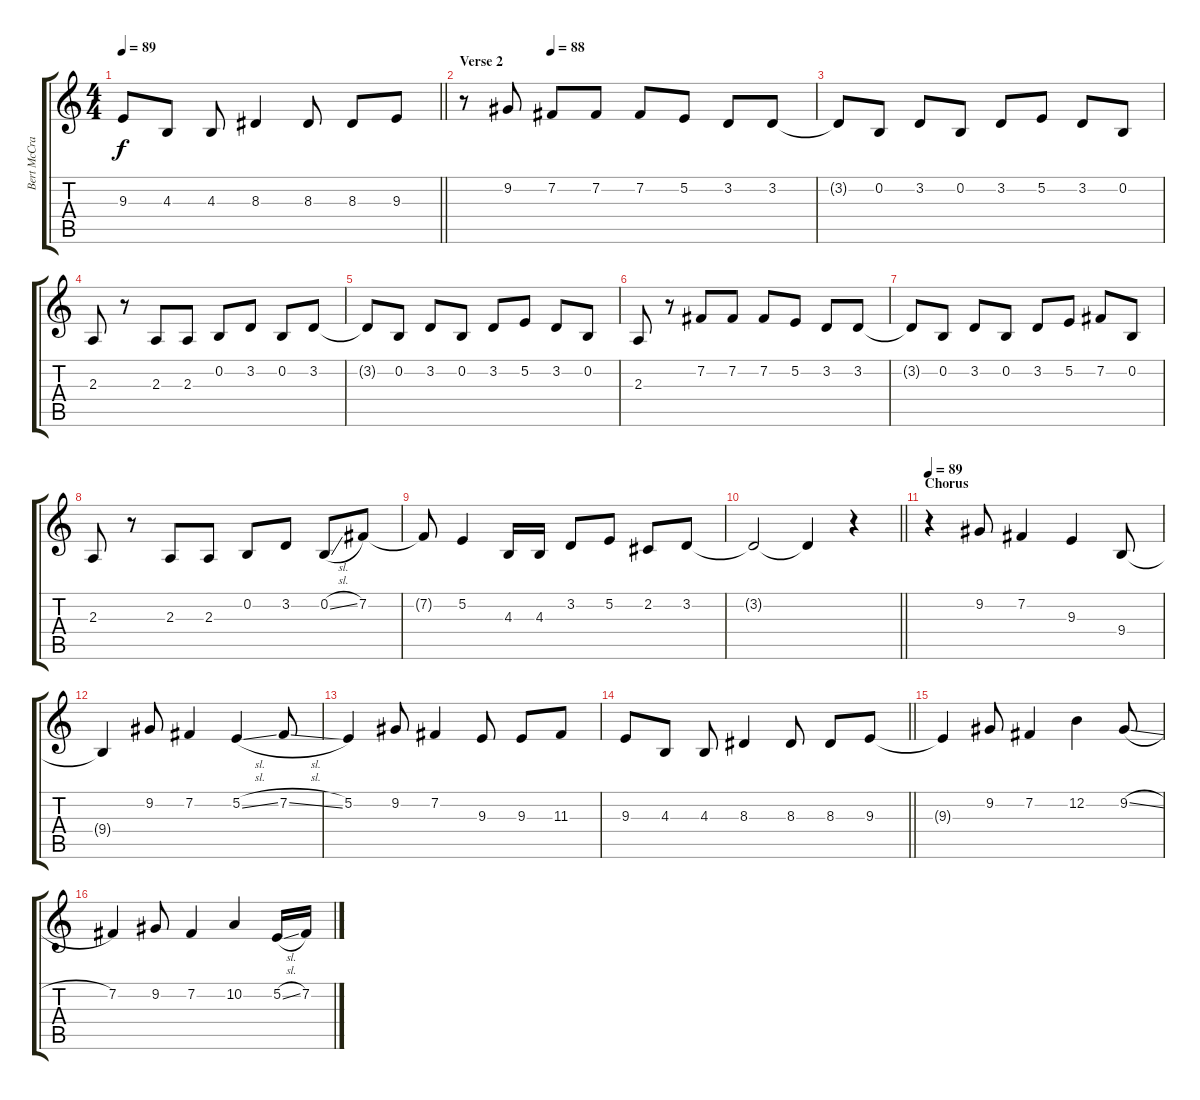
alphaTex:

\track ("Bert McCracken" "Bert McCra") {instrument oboe}
\staff {score tabs}
\tuning (E4 B3 G3 D3 A2 E2) {hide}
\ts (4 4)
\tempo 89
\clef g2
\barLineRight lightlight
\ks c
9.3.8{dy f} 4.3.8 4.3.8 8.3.4 8.3.8 8.3.8 9.3.8 |
\section ("" "Verse 2")
\tempo (88 0.25)
r.8 9.2.8 7.2.8 7.2.8 7.2.8 5.2.8 3.2.8 3.2.8 |
3.2{t}.8 0.2.8 3.2.8 0.2.8 3.2.8 5.2.8 3.2.8 0.2.8 |
2.3.8 r.8 2.3.8 2.3.8 0.2.8 3.2.8 0.2.8 3.2.8 |
3.2{t}.8 0.2.8 3.2.8 0.2.8 3.2.8 5.2.8 3.2.8 0.2.8 |
2.3.8 r.8 7.2.8 7.2.8 7.2.8 5.2.8 3.2.8 3.2.8 |
3.2{t}.8 0.2.8 3.2.8 0.2.8 3.2.8 5.2.8 7.2.8 0.2.8 |
2.3.8 r.8 2.3.8 2.3.8 0.2.8 3.2.8 0.2{sl}.8 7.2.8 |
7.2{t}.8 5.2.4 4.3.16 4.3.16 3.2.8 5.2.8 2.2.8 3.2.8 |
\barLineRight lightlight
3.2{t}.2 3.2{t}.4 r.4 |
\section ("" "Chorus")
\tempo 89
r.4 9.2.8 7.2.4 9.3.4 9.4.8 |
9.4{t}.4 9.2.8 7.2.4 5.2{sl}.4 7.2{sl}.8 |
5.2.4 9.2.8 7.2.4 9.3.8 9.3.8 11.3.8 |
\barLineRight lightlight
9.3.8 4.3.8 4.3.8 8.3.4 8.3.8 8.3.8 9.3.8 |
9.3{t}.4 9.2.8 7.2.4 12.2.4 9.2{sl}.8 |
7.2.4 9.2.8 7.2.4 10.2.4 5.2{sl}.16 7.2{sl}.16
